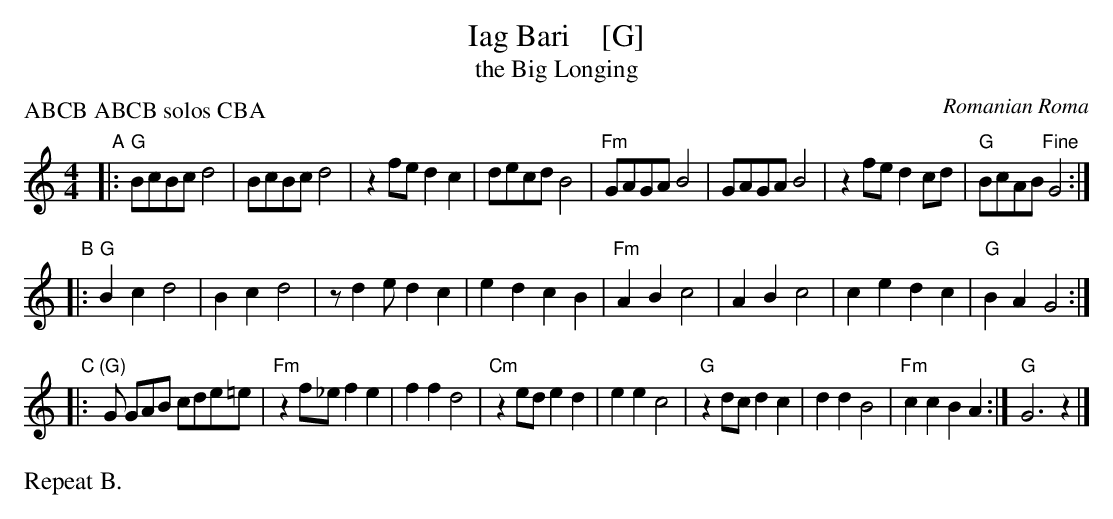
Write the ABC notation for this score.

X:1
T: Iag Bari    [G]
T: the Big Longing
O: Romanian Roma
M: 4/4
L: 1/8
P: ABCB ABCB solos CBA
K: _A_e=B	% G hijaz
"A"|:\
"G"BcBc d4 | BcBc d4 | z2fe d2c2 | decd B4 |\
"Fm"GAGA B4 | GAGA B4 | z2fe d2cd | "G"BcAB "^Fine"G4 :|
"B"|:\
"G"B2c2 d4 | B2c2 d4 | zd2e d2c2 | e2d2 c2 B2 |\
"Fm"A2B2 c4 | A2B2 c4 | c2e2 d2c2 | "G"B2A2 G4 :|
"C"|:\
"(G)"G GAB cde=e | "Fm"z2f_e f2e2 | f2f2 d4 | "Cm"z2ed e2d2 |\
e2e2 c4 | "G"z2dc d2c2 | d2d2 B4 | "Fm"c2c2 B2A2 :| "G"G6 z2 |]
